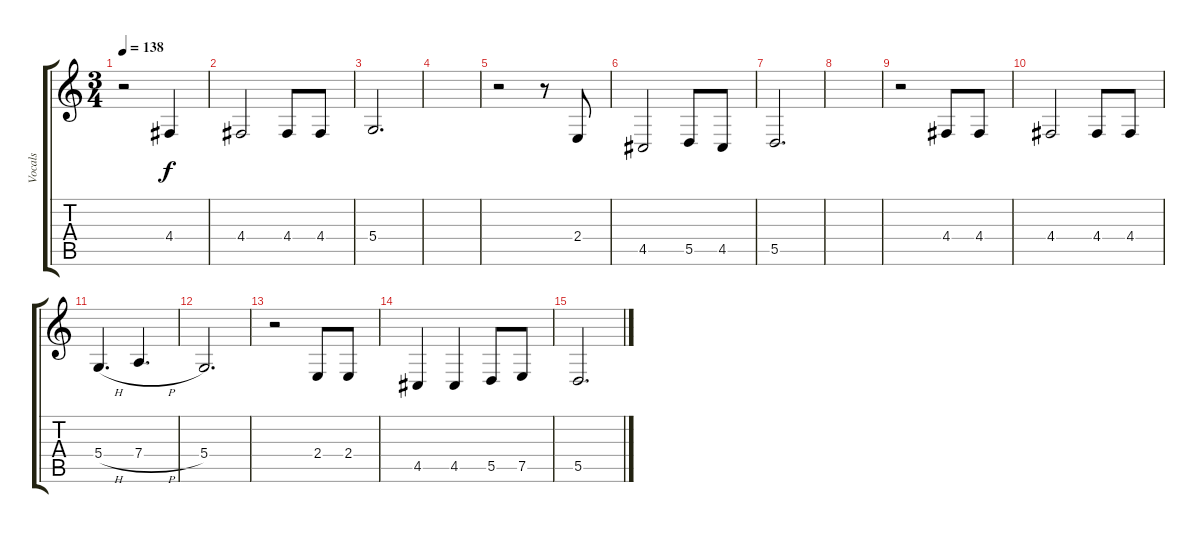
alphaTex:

\track ("Vocals" "Vocals") {instrument lead1square}
\staff {score tabs}
\tuning (E4 B3 G3 D3 A2 E2) {hide}
\ts (3 4)
\tempo 138
\clef g2
\ks c
r.2{dy f} 4.4.4 |
4.4.2 4.4.8 4.4.8 |
5.4.2{d} |
|
r.2 r.8 2.4.8 |
4.5.2 5.5.8 4.5.8 |
5.5.2{d} |
|
r.2 4.4.8 4.4.8 |
4.4.2 4.4.8 4.4.8 |
5.4{h}.4{d} 7.4{h}.4{d} |
5.4.2{d} |
r.2 2.4.8 2.4.8 |
4.5.4 4.5.4 5.5.8 7.5.8 |
5.5.2{d}
